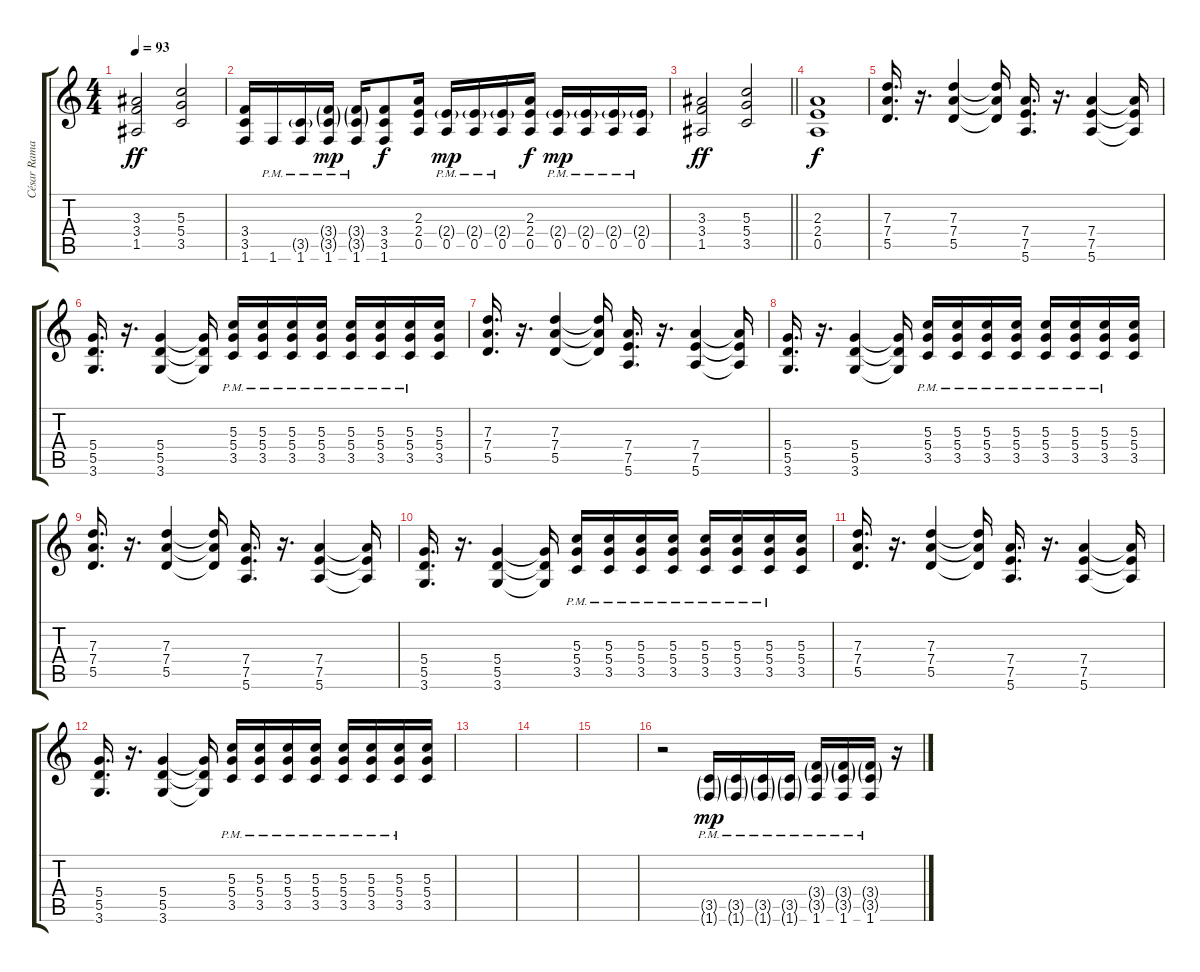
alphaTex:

\track ("César Ramallo" "César Rama") {instrument overdrivenguitar}
\staff {score tabs}
\tuning (E4 B3 G3 D3 A2 E2) {hide}
\ts (4 4)
\tempo 93
\clef g2
\ks c
(3.3 3.4 1.5).2{dy ff} (5.3 5.4 3.5).2 |
(3.4 3.5 1.6).16 1.6{pm}.16 (3.5{g pm} 1.6{pm}).16 (3.4{g pm} 3.5{g pm} 1.6{pm}).16{dy mp} (3.4{g pm} 3.5{g} 1.6).16 (3.4 3.5 1.6).8{dy f} (2.3 2.4 0.5).16 (2.4{g pm} 0.5{pm}).16{dy mp} (2.4{g pm} 0.5{pm}).16 (2.4{g pm} 0.5{pm}).16 (2.3 2.4 0.5).16{dy f} (2.4{g pm} 0.5{pm}).16{dy mp} (2.4{g pm} 0.5{pm}).16 (2.4{g pm} 0.5{pm}).16 (2.4{g pm} 0.5{pm}).16 |
\barLineRight lightlight
(3.3 3.4 1.5).2{dy ff} (5.3 5.4 3.5).2 |
(2.3 2.4 0.5).1{dy f} |
(7.3 7.4 5.5).16{d} r.16{d} (7.3 7.4 5.5).4 (7.3{t} 7.4{t} 5.5{t}).16 (7.4 7.5 5.6).16{d} r.16{d} (7.4 7.5 5.6).4 (7.4{t} 7.5{t} 5.6{t}).16 |
(5.4 5.5 3.6).16{d} r.16{d} (5.4 5.5 3.6).4 (5.4{t} 5.5{t} 3.6{t}).16 (5.3{pm} 5.4 3.5{pm}).16 (5.3{pm} 5.4{pm} 3.5{pm}).16 (5.3{pm} 5.4{pm} 3.5{pm}).16 (5.3{pm} 5.4{pm} 3.5{pm}).16 (5.3{pm} 5.4{pm} 3.5{pm}).16 (5.3{pm} 5.4{pm} 3.5{pm}).16 (5.3{pm} 5.4{pm} 3.5{pm}).16 (5.3 5.4 3.5).16 |
(7.3 7.4 5.5).16{d} r.16{d} (7.3 7.4 5.5).4 (7.3{t} 7.4{t} 5.5{t}).16 (7.4 7.5 5.6).16{d} r.16{d} (7.4 7.5 5.6).4 (7.4{t} 7.5{t} 5.6{t}).16 |
(5.4 5.5 3.6).16{d} r.16{d} (5.4 5.5 3.6).4 (5.4{t} 5.5{t} 3.6{t}).16 (5.3{pm} 5.4{pm} 3.5).16 (5.3{pm} 5.4{pm} 3.5{pm}).16 (5.3{pm} 5.4{pm} 3.5{pm}).16 (5.3{pm} 5.4{pm} 3.5{pm}).16 (5.3{pm} 5.4{pm} 3.5{pm}).16 (5.3{pm} 5.4{pm} 3.5{pm}).16 (5.3{pm} 5.4{pm} 3.5{pm}).16 (5.3 5.4 3.5).16 |
(7.3 7.4 5.5).16{d} r.16{d} (7.3 7.4 5.5).4 (7.3{t} 7.4{t} 5.5{t}).16 (7.4 7.5 5.6).16{d} r.16{d} (7.4 7.5 5.6).4 (7.4{t} 7.5{t} 5.6{t}).16 |
(5.4 5.5 3.6).16{d} r.16{d} (5.4 5.5 3.6).4 (5.4{t} 5.5{t} 3.6{t}).16 (5.3{pm} 5.4 3.5{pm}).16 (5.3{pm} 5.4{pm} 3.5{pm}).16 (5.3{pm} 5.4{pm} 3.5{pm}).16 (5.3{pm} 5.4{pm} 3.5{pm}).16 (5.3{pm} 5.4{pm} 3.5{pm}).16 (5.3{pm} 5.4{pm} 3.5{pm}).16 (5.3{pm} 5.4{pm} 3.5{pm}).16 (5.3 5.4 3.5).16 |
(7.3 7.4 5.5).16{d} r.16{d} (7.3 7.4 5.5).4 (7.3{t} 7.4{t} 5.5{t}).16 (7.4 7.5 5.6).16{d} r.16{d} (7.4 7.5 5.6).4 (7.4{t} 7.5{t} 5.6{t}).16 |
(5.4 5.5 3.6).16{d} r.16{d} (5.4 5.5 3.6).4 (5.4{t} 5.5{t} 3.6{t}).16 (5.3{pm} 5.4{pm} 3.5).16 (5.3{pm} 5.4{pm} 3.5{pm}).16 (5.3{pm} 5.4{pm} 3.5{pm}).16 (5.3{pm} 5.4{pm} 3.5{pm}).16 (5.3{pm} 5.4{pm} 3.5{pm}).16 (5.3{pm} 5.4{pm} 3.5{pm}).16 (5.3{pm} 5.4{pm} 3.5{pm}).16 (5.3 5.4 3.5).16 |
|
|
|
r.2 (3.5{g pm} 1.6{g pm}).16{dy mp} (3.5{g pm} 1.6{g pm}).16 (3.5{g pm} 1.6{g pm}).16 (3.5{g pm} 1.6{g pm}).16 (3.4{g pm} 3.5{g pm} 1.6{pm}).16 (3.4{g pm} 3.5{g pm} 1.6{pm}).16 (3.4{g pm} 3.5{g pm} 1.6{pm}).16 r.16
